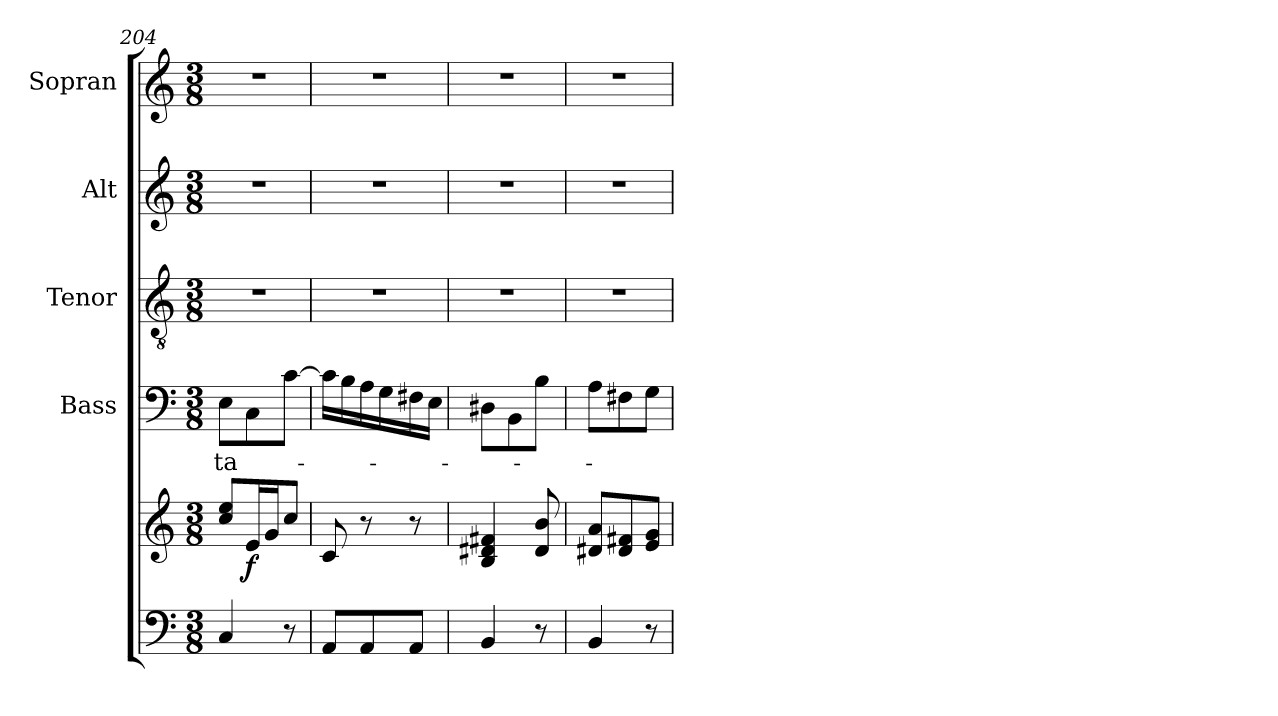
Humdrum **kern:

**kern	**kern	**dynam	**kern	**text	**kern	**kern	**kern
*part5	*part5	*part5	*part4	*part4	*part3	*part2	*part1
*staff6	*staff5	*staff5/6	*staff4	*staff4	*staff3	*staff2	*staff1
*	*	*	*I"Bass	*	*I"Tenor	*I"Alt	*I"Sopran
*	*	*	*I'B.	*	*I'T.	*I'A.	*I'S.
*clefF4	*clefG2	*	*clefF4	*	*clefGv2	*clefG2	*clefG2
*k[]	*k[]	*	*k[]	*	*k[]	*k[]	*k[]
*C:	*C:	*	*C:	*	*C:	*C:	*C:
*M3/8	*M3/8	*	*M3/8	*	*M3/8	*M3/8	*M3/8
=204	=204	=204	=204	=204	=204	=204	=204
!	!	!	!	!LO:LY:b	!	!	!
4C/	8cc/ 8ee/L	.	8E\L	-ta-	4.r	4.r	4.r
!	!	!LO:DY:b	!	!	!	!	!
.	16e/L	f	8C\	.	.	.	.
.	16g/J	.	.	.	.	.	.
8r	8cc/J	.	[8c\J	.	.	.	.
=205	=205	=205	=205	=205	=205	=205	=205
8AA/L	8c/	.	16c\LL]	.	4.r	4.r	4.r
.	.	.	16B\	.	.	.	.
8AA/	8r	.	16A\	.	.	.	.
.	.	.	16G\	.	.	.	.
8AA/J	8r	.	16F#X\	.	.	.	.
.	.	.	16E\JJ	.	.	.	.
!!LO:LB:g=z
=206	=206	=206	=206	=206	=206	=206	=206
4BB/	4B/ 4d#X/ 4f#X/	.	8D#X\L	.	4.r	4.r	4.r
.	.	.	8BB\	.	.	.	.
8r	8d#/ 8b/	.	8B\J	.	.	.	.
=207	=207	=207	=207	=207	=207	=207	=207
4BB/	8d#X/ 8a/L	.	8A\L	.	4.r	4.r	4.r
.	8d#/ 8f#X/	.	8F#X\	.	.	.	.
8r	8e/ 8g/J	.	8G\J	.	.	.	.
=	=	=	=	=	=	=	=
*-	*-	*-	*-	*-	*-	*-	*-
